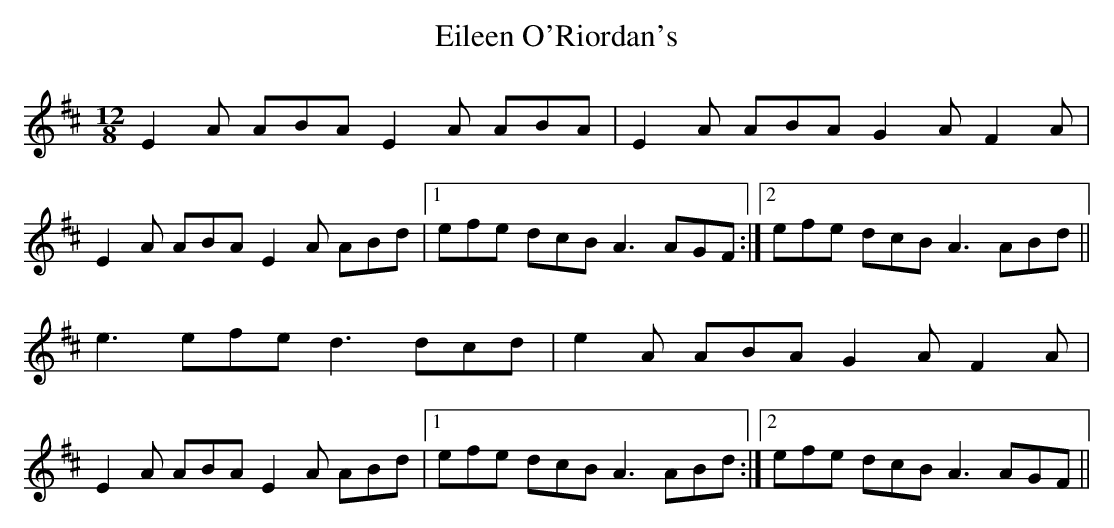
X:1
T:Eileen O'Riordan's
M:12/8
L:1/8
K:EDor
E2 A ABA E2 A ABA|E2 A ABA G2 A F2 A|
E2 A ABA E2 A ABd|1 efe dcB A3 AGF:|2 efe dcB A3 ABd||
e3 efe d3 dcd|e2 A ABA G2 A F2 A|
E2 A ABA E2 A ABd|1 efe dcB A3 ABd :|2 efe dcB A3 AGF||
